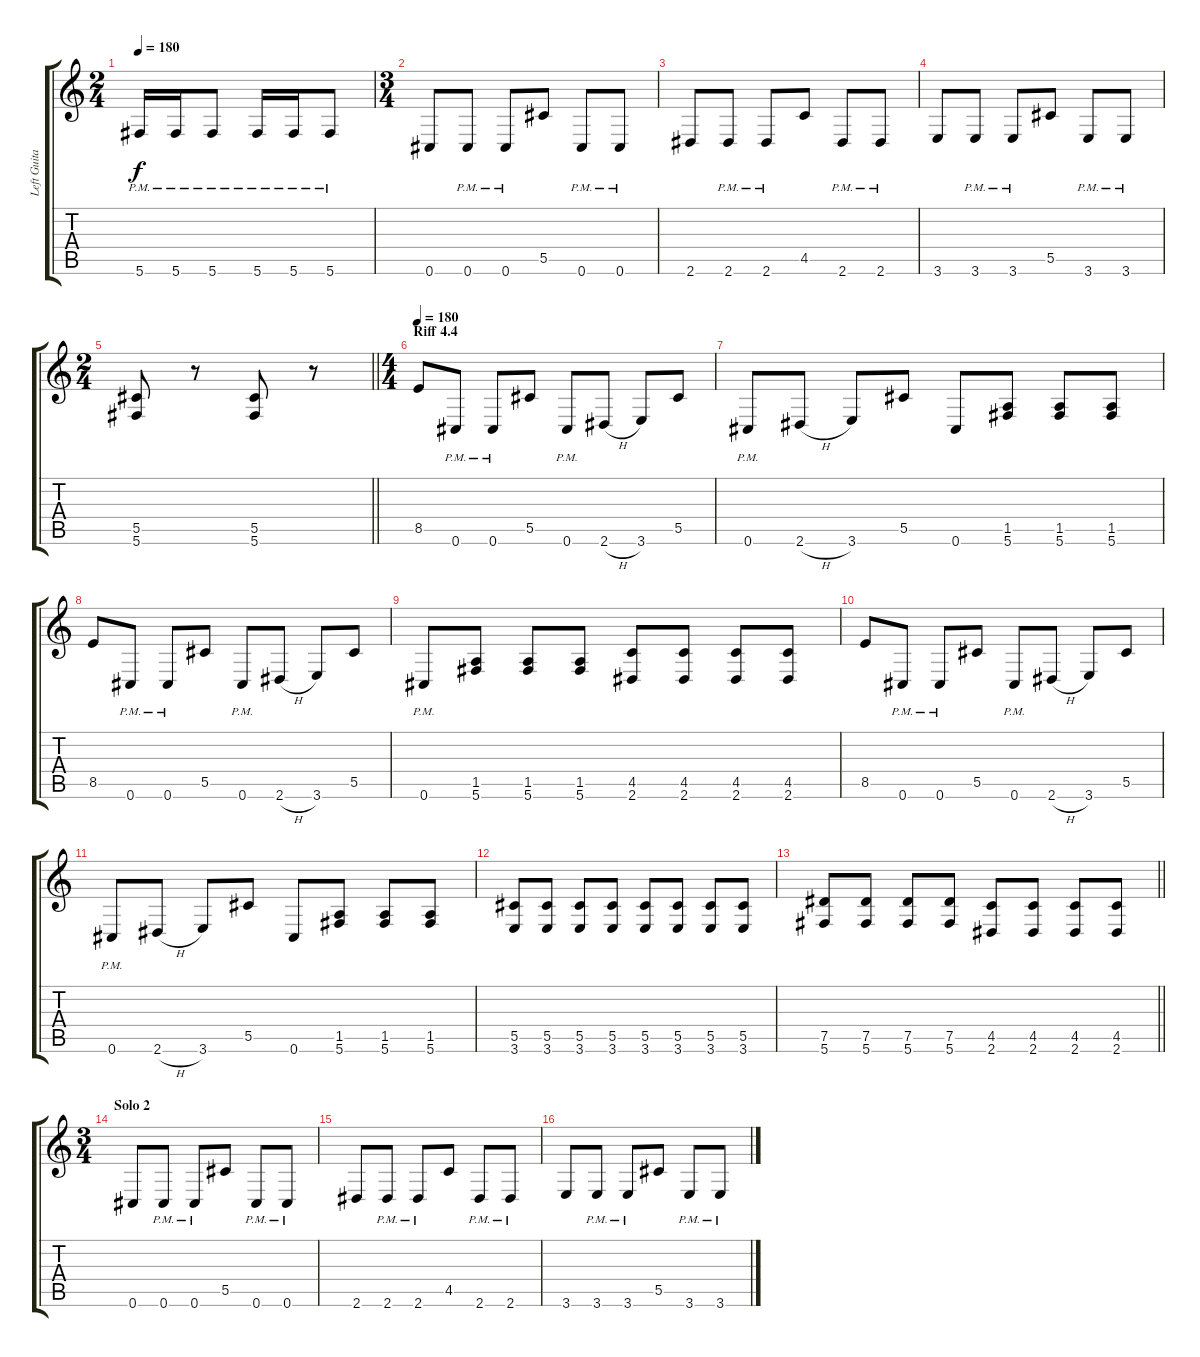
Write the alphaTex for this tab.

\track ("Left Guitar" "Left Guita") {instrument distortionguitar}
\staff {score tabs}
\tuning (Eb4 Bb3 Gb3 Db3 Ab2 Db2) {hide}
\ts (2 4)
\tempo 180
\clef g2
\ks c
5.6{pm}.16{dy f} 5.6{pm}.16 5.6{pm}.8 5.6{pm}.16 5.6{pm}.16 5.6{pm}.8 |
\ts (3 4)
0.6.8 0.6{pm}.8 0.6{pm}.8 5.5.8 0.6{pm}.8 0.6{pm}.8 |
2.6.8 2.6{pm}.8 2.6{pm}.8 4.5.8 2.6{pm}.8 2.6{pm}.8 |
3.6.8 3.6{pm}.8 3.6{pm}.8 5.5.8 3.6{pm}.8 3.6{pm}.8 |
\ts (2 4)
\barLineRight lightlight
(5.5 5.6).8 r.8 (5.5 5.6).8 r.8 |
\ts (4 4)
\section ("" "Riff 4.4")
\tempo 180
8.5.8 0.6{pm}.8 0.6{pm}.8 5.5.8 0.6{pm}.8 2.6{h}.8 3.6.8 5.5.8 |
0.6{pm}.8 2.6{h}.8 3.6.8 5.5.8 0.6.8 (1.5 5.6).8 (1.5 5.6).8 (1.5 5.6).8 |
8.5.8 0.6{pm}.8 0.6{pm}.8 5.5.8 0.6{pm}.8 2.6{h}.8 3.6.8 5.5.8 |
0.6{pm}.8 (1.5 5.6).8 (1.5 5.6).8 (1.5 5.6).8 (4.5 2.6).8 (4.5 2.6).8 (4.5 2.6).8 (4.5 2.6).8 |
8.5.8 0.6{pm}.8 0.6{pm}.8 5.5.8 0.6{pm}.8 2.6{h}.8 3.6.8 5.5.8 |
0.6{pm}.8 2.6{h}.8 3.6.8 5.5.8 0.6.8 (1.5 5.6).8 (1.5 5.6).8 (1.5 5.6).8 |
(5.5 3.6).8 (5.5 3.6).8 (5.5 3.6).8 (5.5 3.6).8 (5.5 3.6).8 (5.5 3.6).8 (5.5 3.6).8 (5.5 3.6).8 |
\barLineRight lightlight
(7.5 5.6).8 (7.5 5.6).8 (7.5 5.6).8 (7.5 5.6).8 (4.5 2.6).8 (4.5 2.6).8 (4.5 2.6).8 (4.5 2.6).8 |
\ts (3 4)
\section ("" "Solo 2")
0.6.8 0.6{pm}.8 0.6{pm}.8 5.5.8 0.6{pm}.8 0.6{pm}.8 |
2.6.8 2.6{pm}.8 2.6{pm}.8 4.5.8 2.6{pm}.8 2.6{pm}.8 |
3.6.8 3.6{pm}.8 3.6{pm}.8 5.5.8 3.6{pm}.8 3.6{pm}.8
